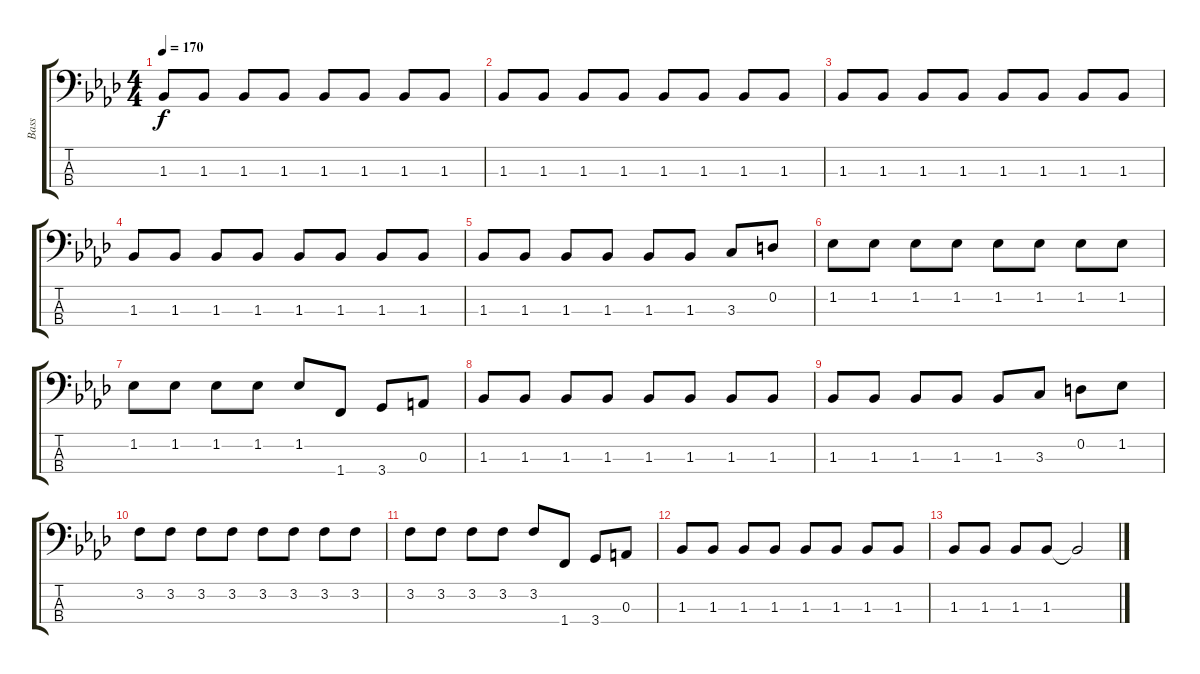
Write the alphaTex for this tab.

\track ("Bass" "Bass") {instrument electricbassfinger}
\staff {score tabs}
\tuning (G2 D2 A1 E1) {hide}
\ts (4 4)
\tempo 170
\clef f4
\ks ab
1.3.8{dy f} 1.3.8 1.3.8 1.3.8 1.3.8 1.3.8 1.3.8 1.3.8 |
1.3.8 1.3.8 1.3.8 1.3.8 1.3.8 1.3.8 1.3.8 1.3.8 |
1.3.8 1.3.8 1.3.8 1.3.8 1.3.8 1.3.8 1.3.8 1.3.8 |
1.3.8 1.3.8 1.3.8 1.3.8 1.3.8 1.3.8 1.3.8 1.3.8 |
1.3.8 1.3.8 1.3.8 1.3.8 1.3.8 1.3.8 3.3.8 0.2.8 |
1.2.8{txt ""} 1.2.8 1.2.8 1.2.8 1.2.8 1.2.8 1.2.8 1.2.8 |
1.2.8 1.2.8 1.2.8 1.2.8 1.2.8 1.4.8 3.4.8 0.3.8 |
1.3.8 1.3.8 1.3.8 1.3.8 1.3.8 1.3.8 1.3.8 1.3.8 |
1.3.8 1.3.8 1.3.8 1.3.8 1.3.8 3.3.8 0.2.8 1.2.8 |
3.2.8 3.2.8 3.2.8 3.2.8 3.2.8 3.2.8 3.2.8 3.2.8 |
3.2.8 3.2.8 3.2.8 3.2.8 3.2.8 1.4.8 3.4.8 0.3.8 |
1.3.8 1.3.8 1.3.8 1.3.8 1.3.8 1.3.8 1.3.8 1.3.8 |
1.3.8 1.3.8 1.3.8 1.3.8 1.3{t}.2
